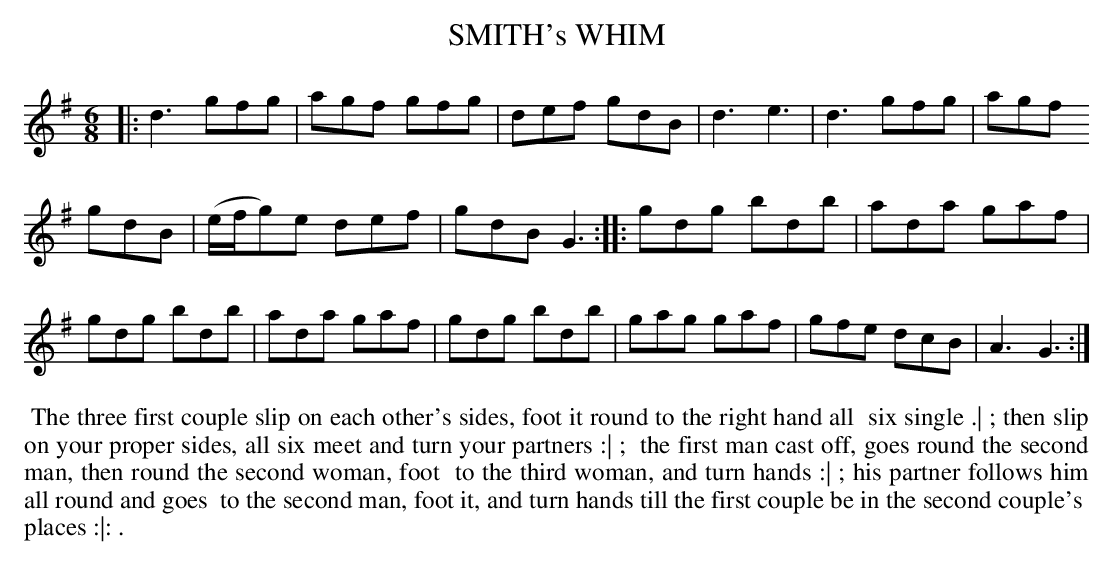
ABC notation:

X:1
T: SMITH's WHIM
M: 6/8
L: 1/8
K: G
|:\
d3 gfg | agf gfg | def gdB | d3 e3 | d3 gfg | agf
gdB | (e/f/g)e def | gdB G3 :| |: gdg bdb | ada gaf |
gdg bdb | ada gaf | gdg bdb | gag gaf | gfe dcB | A3 G3 :|
